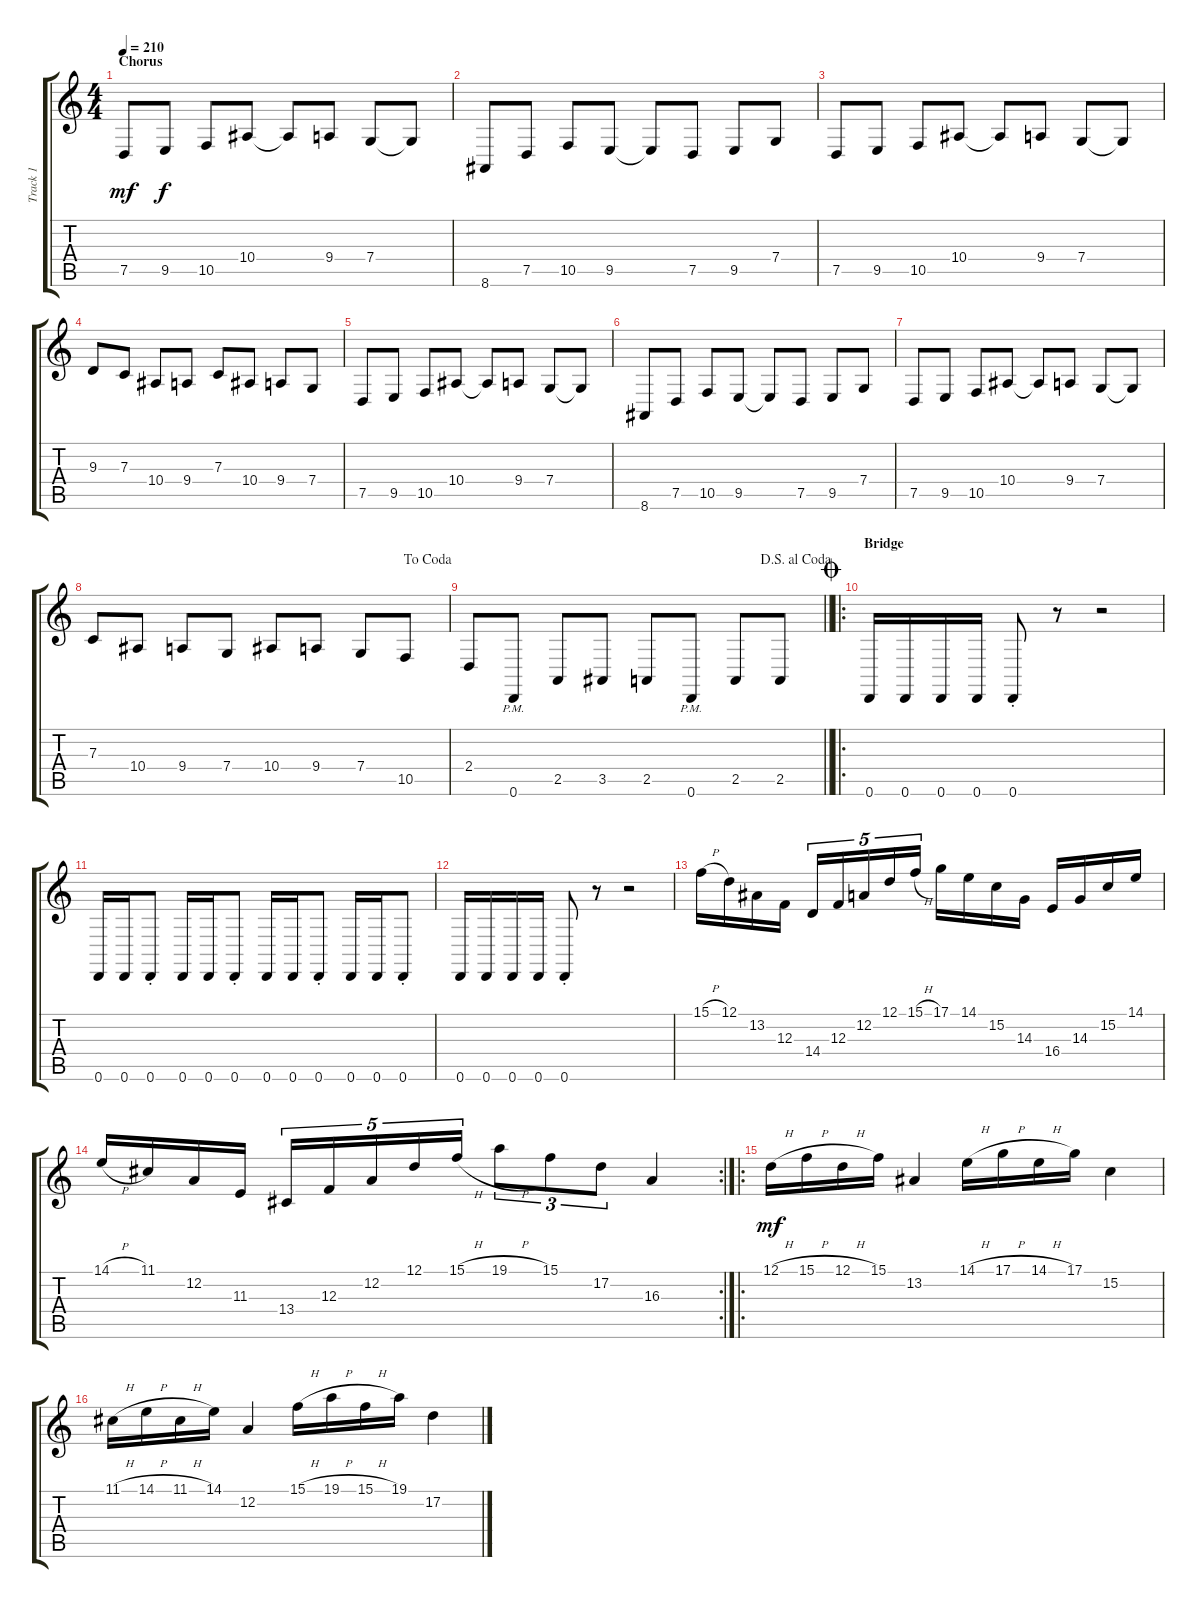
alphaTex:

\track ("Track 1" "Track 1") {instrument choiraahs}
\staff {score tabs}
\tuning (D4 A3 F3 C3 G2 D2) {hide}
\ts (4 4)
\section ("" "Chorus")
\tempo 210
\clef g2
\ks c
7.5.8{dy mf volume 14} 9.5.8{dy f} 10.5.8 10.4.8 10.4{t}.8 9.4.8 7.4.8 7.4{t}.8 |
8.6.8 7.5.8 10.5.8 9.5.8 9.5{t}.8 7.5.8 9.5.8 7.4.8 |
7.5.8 9.5.8 10.5.8 10.4.8 10.4{t}.8 9.4.8 7.4.8 7.4{t}.8 |
9.3.8 7.3.8 10.4.8 9.4.8 7.3.8 10.4.8 9.4.8 7.4.8 |
7.5.8 9.5.8 10.5.8 10.4.8 10.4{t}.8 9.4.8 7.4.8 7.4{t}.8 |
8.6.8 7.5.8 10.5.8 9.5.8 9.5{t}.8 7.5.8 9.5.8 7.4.8 |
7.5.8 9.5.8 10.5.8 10.4.8 10.4{t}.8 9.4.8 7.4.8 7.4{t}.8 |
\jump dacoda
7.3.8 10.4.8 9.4.8 7.4.8 10.4.8 9.4.8 7.4.8 10.5.8 |
\jump dalsegnoalcoda
\barLineRight lightlight
2.4.8 0.6{pm}.8 2.5.8 3.5.8 2.5.8 0.6{pm}.8 2.5.8 2.5.8 |
\ro
\section ("" "Bridge")
\jump coda
0.6.16 0.6.16 0.6.16 0.6.16 0.6{st}.8 r.8 r.2 |
0.6.16 0.6.16 0.6{st}.8 0.6.16 0.6.16 0.6{st}.8 0.6.16 0.6.16 0.6{st}.8 0.6.16 0.6.16 0.6{st}.8 |
0.6.16 0.6.16 0.6.16 0.6.16 0.6{st}.8 r.8 r.2 |
15.1{h}.16 12.1.16 13.2.16 12.3.16 14.4.16{tu (5 4)} 12.3.16{tu (5 4)} 12.2.16{tu (5 4)} 12.1.16{tu (5 4)} 15.1{h}.16{tu (5 4)} 17.1.16 14.1.16 15.2.16 14.3.16 16.4.16 14.3.16 15.2.16 14.1.16 |
\rc 2
14.1{h}.16 11.1.16 12.2.16 11.3.16 13.4.16{tu (5 4)} 12.3.16{tu (5 4)} 12.2.16{tu (5 4)} 12.1.16{tu (5 4)} 15.1{h}.16{tu (5 4)} 19.1{h}.8{tu (3 2)} 15.1.8{tu (3 2)} 17.2.8{tu (3 2)} 16.3.4 |
\ro
12.1{h}.16{dy mf} 15.1{h}.16 12.1{h}.16 15.1.16 13.2.4 14.1{h}.16 17.1{h}.16 14.1{h}.16 17.1.16 15.2.4 |
11.1{h}.16 14.1{h}.16 11.1{h}.16 14.1.16 12.2.4 15.1{h}.16 19.1{h}.16 15.1{h}.16 19.1.16 17.2.4
